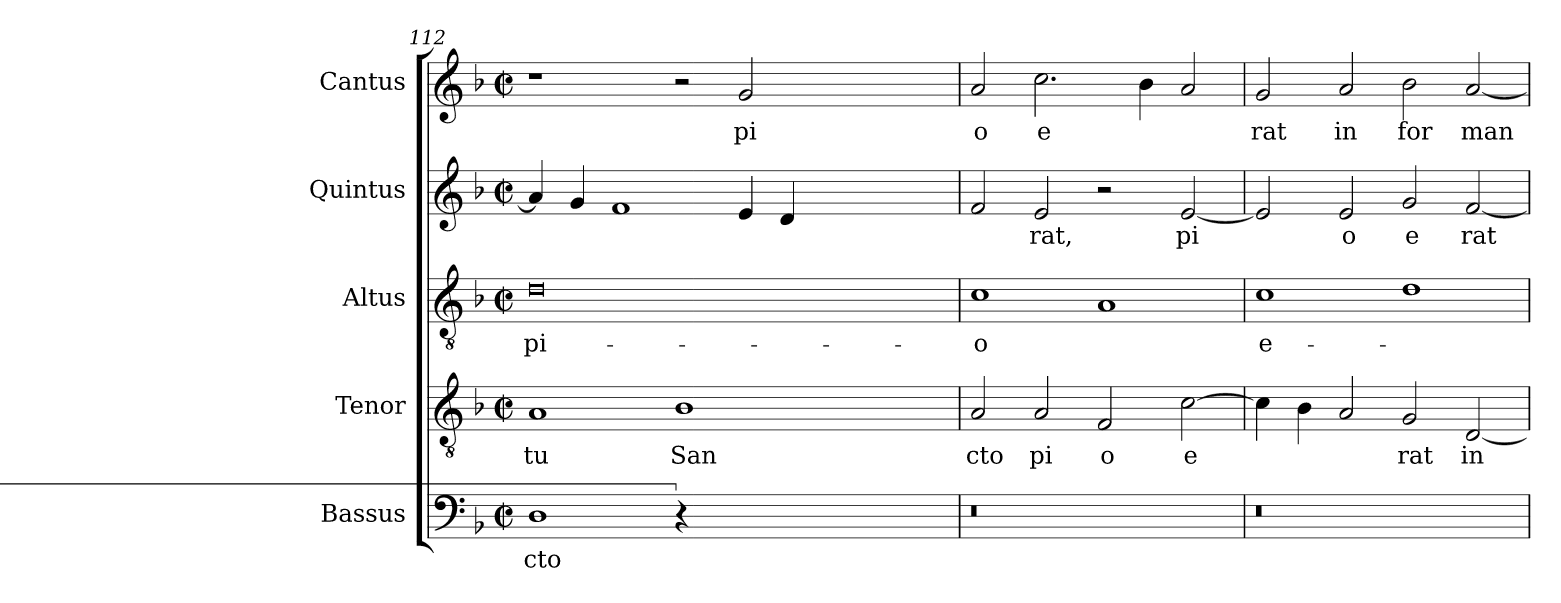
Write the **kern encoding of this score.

**kern	**text	**kern	**text	**kern	**text	**kern	**text	**kern	**text
*part5	*part5	*part4	*part4	*part3	*part3	*part2	*part2	*part1	*part1
*staff5	*staff5	*staff4	*staff4	*staff3	*staff3	*staff2	*staff2	*staff1	*staff1
*I"Bassus	*	*I"Tenor	*	*I"Altus	*	*I"Quintus	*	*I"Cantus	*
*clefF4	*	*clefGv2	*	*clefGv2	*	*clefG2	*	*clefG2	*
*k[b-]	*	*k[b-]	*	*k[b-]	*	*k[b-]	*	*k[b-]	*
*F:	*	*F:	*	*F:	*	*F:	*	*F:	*
*M2/2	*	*M2/2	*	*M2/2	*	*M2/2	*	*M2/2	*
*met(c|)	*	*met(c|)	*	*met(c|)	*	*met(c|)	*	*met(c|)	*
=112	=112	=112	=112	=112	=112	=112	=112	=112	=112
!	!LO:LY:b:cj	!	!LO:LY:b:cj	!	!LO:LY:b:cj	!	!	!	!
1D	cto	1A	tu	0d	pi-	4a/]	.	1r	.
.	.	.	.	.	.	4g/	.	.	.
.	.	.	.	.	.	1f	.	.	.
!LO:N:vis=1	!	!	!LO:LY:b:cj	!	!	!	!	!	!
4%9r	.	1B-	San	.	.	.	.	2r	.
!	!	!	!	!	!	!	!	!	!LO:LY:b:cj
.	.	.	.	.	.	4e/	.	2g/	pi
.	.	.	.	.	.	4d/	.	.	.
.	.	1ryy	.	1ryy	.	1ryy	.	1ryy	.
.	.	4ryy	.	4ryy	.	4ryy	.	4ryy	.
=113	=113	=113	=113	=113	=113	=113	=113	=113	=113
!	!	!	!LO:LY:b:cj	!	!LO:LY:b:rj	!	!	!	!LO:LY:b:cj
0r	.	2A/	cto	1c	-o	2f/	.	2a/	o
!	!	!	!LO:LY:b:cj	!	!	!	!LO:LY:b:cj	!	!LO:LY:b:cj
.	.	2A/	pi	.	.	2e/	rat,	2.cc\	e
!	!	!	!LO:LY:b:cj	!	!	!	!	!	!
.	.	2F/	o	1A	.	2r	.	.	.
.	.	.	.	.	.	.	.	4b-\	.
!	!	!	!LO:LY:b:cj	!	!	!	!LO:LY:b:cj	!	!
.	.	[>2c\	e	.	.	[<2e/	pi	2a/	.
=114	=114	=114	=114	=114	=114	=114	=114	=114	=114
!	!	!	!	!	!LO:LY:b:rj	!	!	!	!LO:LY:b:cj
0r	.	4c\]	.	1c	e-	2e/]	.	2g/	rat
.	.	4B-\	.	.	.	.	.	.	.
!	!	!	!	!	!	!	!LO:LY:b:cj	!	!LO:LY:b:cj
.	.	2A/	.	.	.	2e/	o	2a/	in
!	!	!	!LO:LY:b:cj	!	!	!	!LO:LY:b:cj	!	!LO:LY:b:cj
.	.	2G/	rat	1d	.	2g/	e	2b-\	for
!	!	!	!LO:LY:b:cj	!	!	!	!LO:LY:b	!	!LO:LY:b
.	.	[>2D/	in	.	.	[>2f/	rat	[>2a/	man
=	=	=	=	=	=	=	=	=	=
*-	*-	*-	*-	*-	*-	*-	*-	*-	*-
